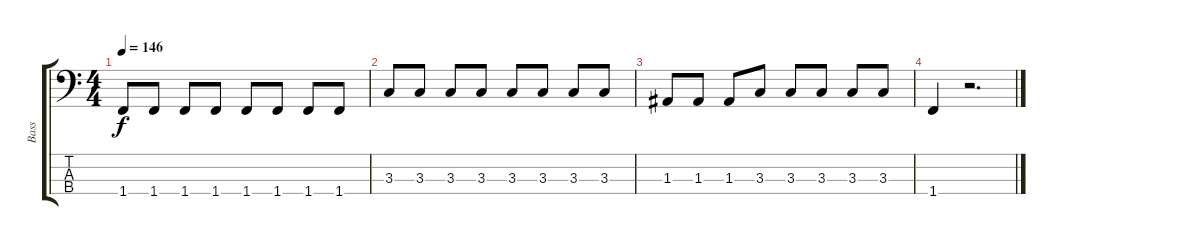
\track ("Bass" "Bass") {instrument electricbassfinger}
\staff {score tabs}
\tuning (G2 D2 A1 E1) {hide}
\ts (4 4)
\tempo 146
\clef f4
\ks c
1.4.8{dy f} 1.4.8 1.4.8 1.4.8 1.4.8 1.4.8 1.4.8 1.4.8 |
3.3.8 3.3.8 3.3.8 3.3.8 3.3.8 3.3.8 3.3.8 3.3.8 |
1.3.8 1.3.8 1.3.8 3.3.8 3.3.8 3.3.8 3.3.8 3.3.8 |
1.4.4 r.2{d}
